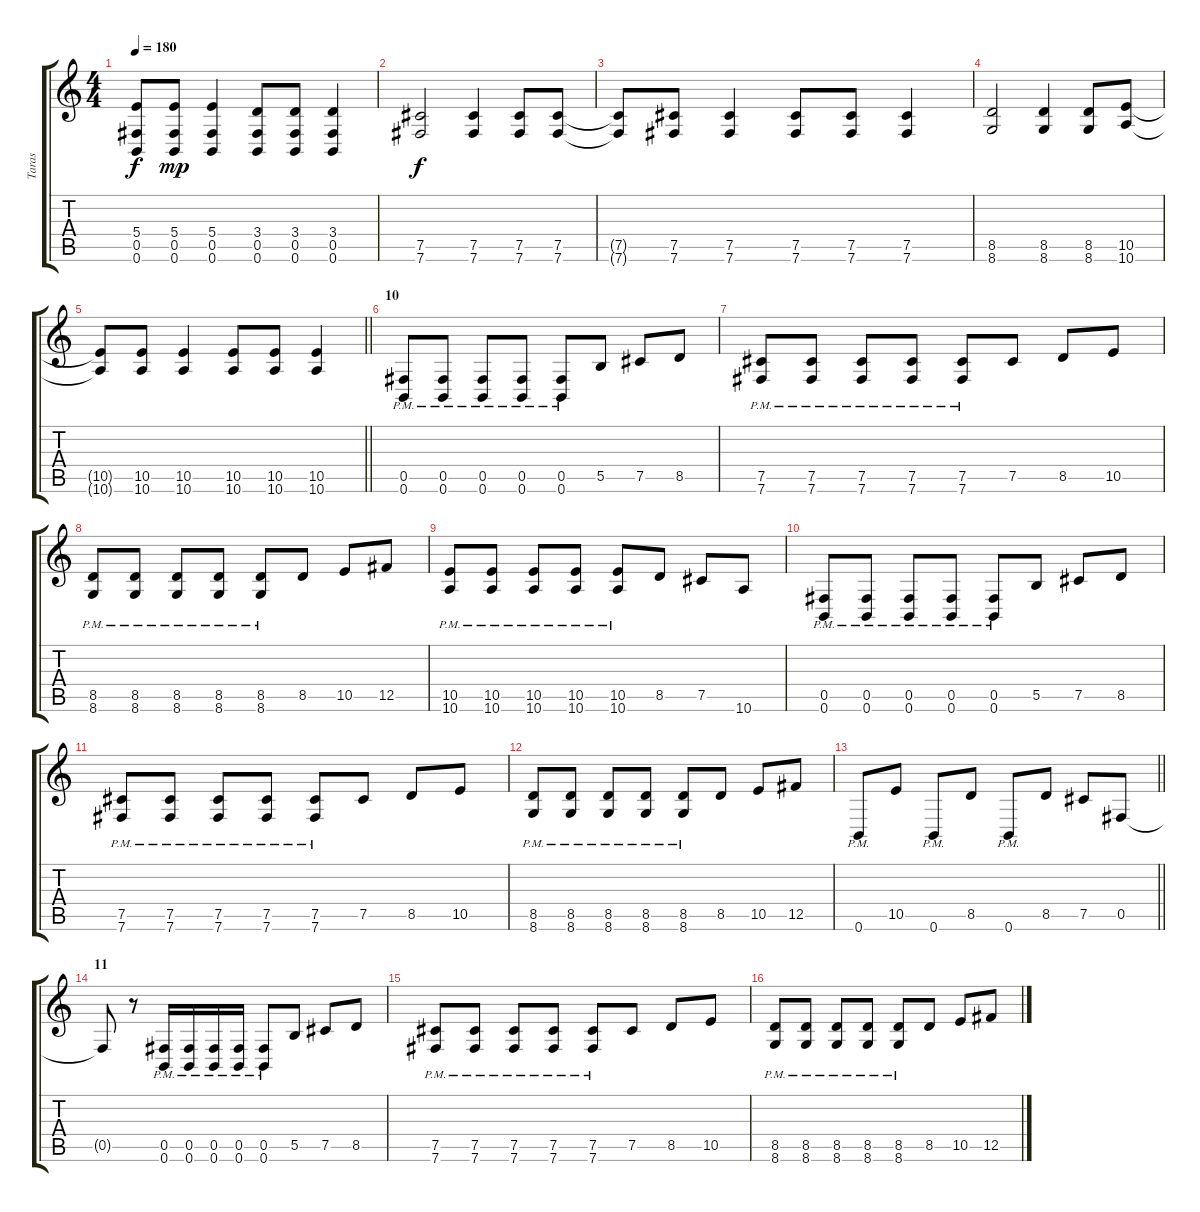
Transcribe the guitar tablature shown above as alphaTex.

\track ("Taras" "Taras") {instrument overdrivenguitar}
\staff {score tabs}
\tuning (Db4 Ab3 E3 B2 Gb2 B1) {hide}
\ts (4 4)
\tempo 180
\clef g2
\ks c
(5.4{t} 0.5{t} 0.6{t}).8{dy f} (5.4 0.5 0.6).8{dy mp} (5.4 0.5 0.6).4 (3.4 0.5 0.6).8 (3.4 0.5 0.6).8 (3.4 0.5 0.6).4 |
(7.5 7.6).2{dy f} (7.5 7.6).4 (7.5 7.6).8 (7.5 7.6).8 |
(7.5{t} 7.6{t}).8 (7.5 7.6).8 (7.5 7.6).4 (7.5 7.6).8 (7.5 7.6).8 (7.5 7.6).4 |
(8.5 8.6).2 (8.5 8.6).4 (8.5 8.6).8 (10.5 10.6).8 |
\barLineRight lightlight
(10.5{t} 10.6{t}).8 (10.5 10.6).8 (10.5 10.6).4 (10.5 10.6).8 (10.5 10.6).8 (10.5 10.6).4 |
\section ("" "10")
(0.5{pm} 0.6{pm}).8 (0.5{pm} 0.6{pm}).8 (0.5{pm} 0.6{pm}).8 (0.5{pm} 0.6{pm}).8 (0.5{pm} 0.6{pm}).8 5.5.8 7.5.8 8.5.8 |
(7.5{pm} 7.6{pm}).8 (7.5{pm} 7.6{pm}).8 (7.5{pm} 7.6{pm}).8 (7.5{pm} 7.6{pm}).8 (7.5{pm} 7.6{pm}).8 7.5.8 8.5.8 10.5.8 |
(8.5{pm} 8.6{pm}).8 (8.5{pm} 8.6{pm}).8 (8.5{pm} 8.6{pm}).8 (8.5{pm} 8.6{pm}).8 (8.5{pm} 8.6{pm}).8 8.5.8 10.5.8 12.5.8 |
(10.5{pm} 10.6{pm}).8 (10.5{pm} 10.6{pm}).8 (10.5{pm} 10.6{pm}).8 (10.5{pm} 10.6{pm}).8 (10.5{pm} 10.6{pm}).8 8.5.8 7.5.8 10.6.8 |
(0.5{pm} 0.6{pm}).8 (0.5{pm} 0.6{pm}).8 (0.5{pm} 0.6{pm}).8 (0.5{pm} 0.6{pm}).8 (0.5{pm} 0.6{pm}).8 5.5.8 7.5.8 8.5.8 |
(7.5{pm} 7.6{pm}).8 (7.5{pm} 7.6{pm}).8 (7.5{pm} 7.6{pm}).8 (7.5{pm} 7.6{pm}).8 (7.5{pm} 7.6{pm}).8 7.5.8 8.5.8 10.5.8 |
(8.5{pm} 8.6{pm}).8 (8.5{pm} 8.6{pm}).8 (8.5{pm} 8.6{pm}).8 (8.5{pm} 8.6{pm}).8 (8.5{pm} 8.6{pm}).8 8.5.8 10.5.8 12.5.8 |
\barLineRight lightlight
0.6{pm}.8 10.5.8 0.6{pm}.8 8.5.8 0.6{pm}.8 8.5.8 7.5.8 0.5.8 |
\section ("" "11")
0.5{t}.8 r.8 (0.5{pm} 0.6{pm}).16 (0.5{pm} 0.6{pm}).16 (0.5{pm} 0.6{pm}).16 (0.5{pm} 0.6{pm}).16 (0.5{pm} 0.6{pm}).8 5.5.8 7.5.8 8.5.8 |
(7.5{pm} 7.6{pm}).8 (7.5{pm} 7.6{pm}).8 (7.5{pm} 7.6{pm}).8 (7.5{pm} 7.6{pm}).8 (7.5{pm} 7.6{pm}).8 7.5.8 8.5.8 10.5.8 |
(8.5{pm} 8.6{pm}).8 (8.5{pm} 8.6{pm}).8 (8.5{pm} 8.6{pm}).8 (8.5{pm} 8.6{pm}).8 (8.5{pm} 8.6{pm}).8 8.5.8 10.5.8 12.5.8
